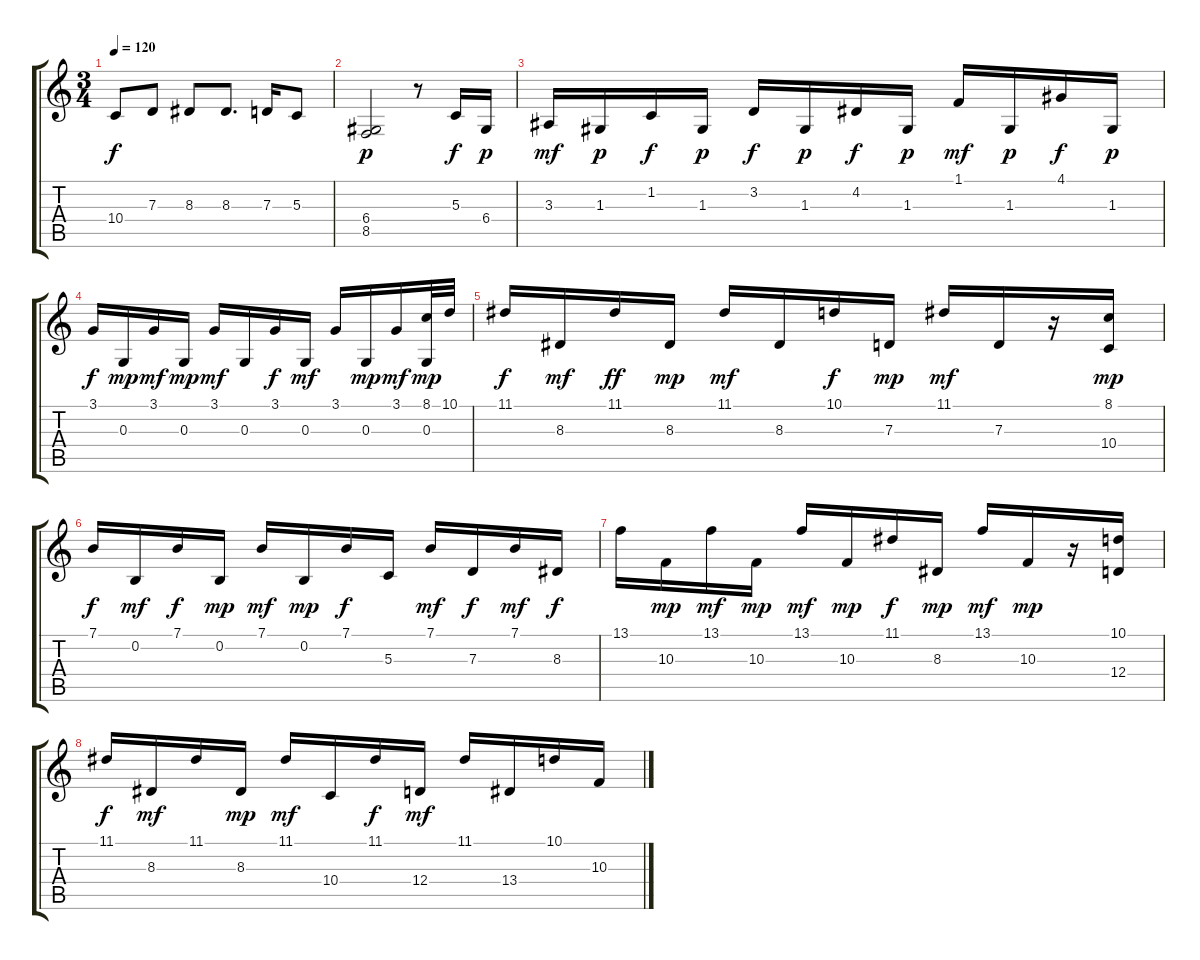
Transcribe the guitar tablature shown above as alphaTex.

\track "" {instrument acousticgrandpiano}
\staff {score tabs}
\tuning (E4 B3 G3 D3 A2 E2) {hide}
\ts (3 4)
\tempo 120
\clef g2
\ks c
10.4.8{dy f} 7.3.8 8.3.8 8.3.8{d} 7.3.16 5.3.8 |
(6.4 8.5).2{dy p} r.8 5.3.16{dy f} 6.4.16{dy p} |
3.3.16{dy mf} 1.3.16{dy p} 1.2.16{dy f} 1.3.16{dy p} 3.2.16{dy f} 1.3.16{dy p} 4.2.16{dy f} 1.3.16{dy p} 1.1.16{dy mf} 1.3.16{dy p} 4.1.16{dy f} 1.3.16{dy p} |
3.1.16{dy f} 0.3.16{dy mp} 3.1.16{dy mf} 0.3.16{dy mp} 3.1.16{dy mf} 0.3.16 3.1.16{dy f} 0.3.16{dy mf} 3.1.16 0.3.16{dy mp} 3.1.16{dy mf} (8.1 0.3).32{dy mp} 10.1.32 |
11.1.16{dy f} 8.3.16{dy mf} 11.1.16{dy ff} 8.3.16{dy mp} 11.1.16{dy mf} 8.3.16 10.1.16{dy f} 7.3.16{dy mp} 11.1.16{dy mf} 7.3.16 r.16 (8.1 10.4).16{dy mp} |
7.1.16{dy f} 0.2.16{dy mf} 7.1.16{dy f} 0.2.16{dy mp} 7.1.16{dy mf} 0.2.16{dy mp} 7.1.16{dy f} 5.3.16 7.1.16{dy mf} 7.3.16{dy f} 7.1.16{dy mf} 8.3.16{dy f} |
13.1.16 10.3.16{dy mp} 13.1.16{dy mf} 10.3.16{dy mp} 13.1.16{dy mf} 10.3.16{dy mp} 11.1.16{dy f} 8.3.16{dy mp} 13.1.16{dy mf} 10.3.16{dy mp} r.16 (10.1 12.4).16 |
11.1.16{dy f} 8.3.16{dy mf} 11.1.16 8.3.16{dy mp} 11.1.16{dy mf} 10.4.16 11.1.16{dy f} 12.4.16{dy mf} 11.1.16 13.4.16 10.1.16 10.3.16
